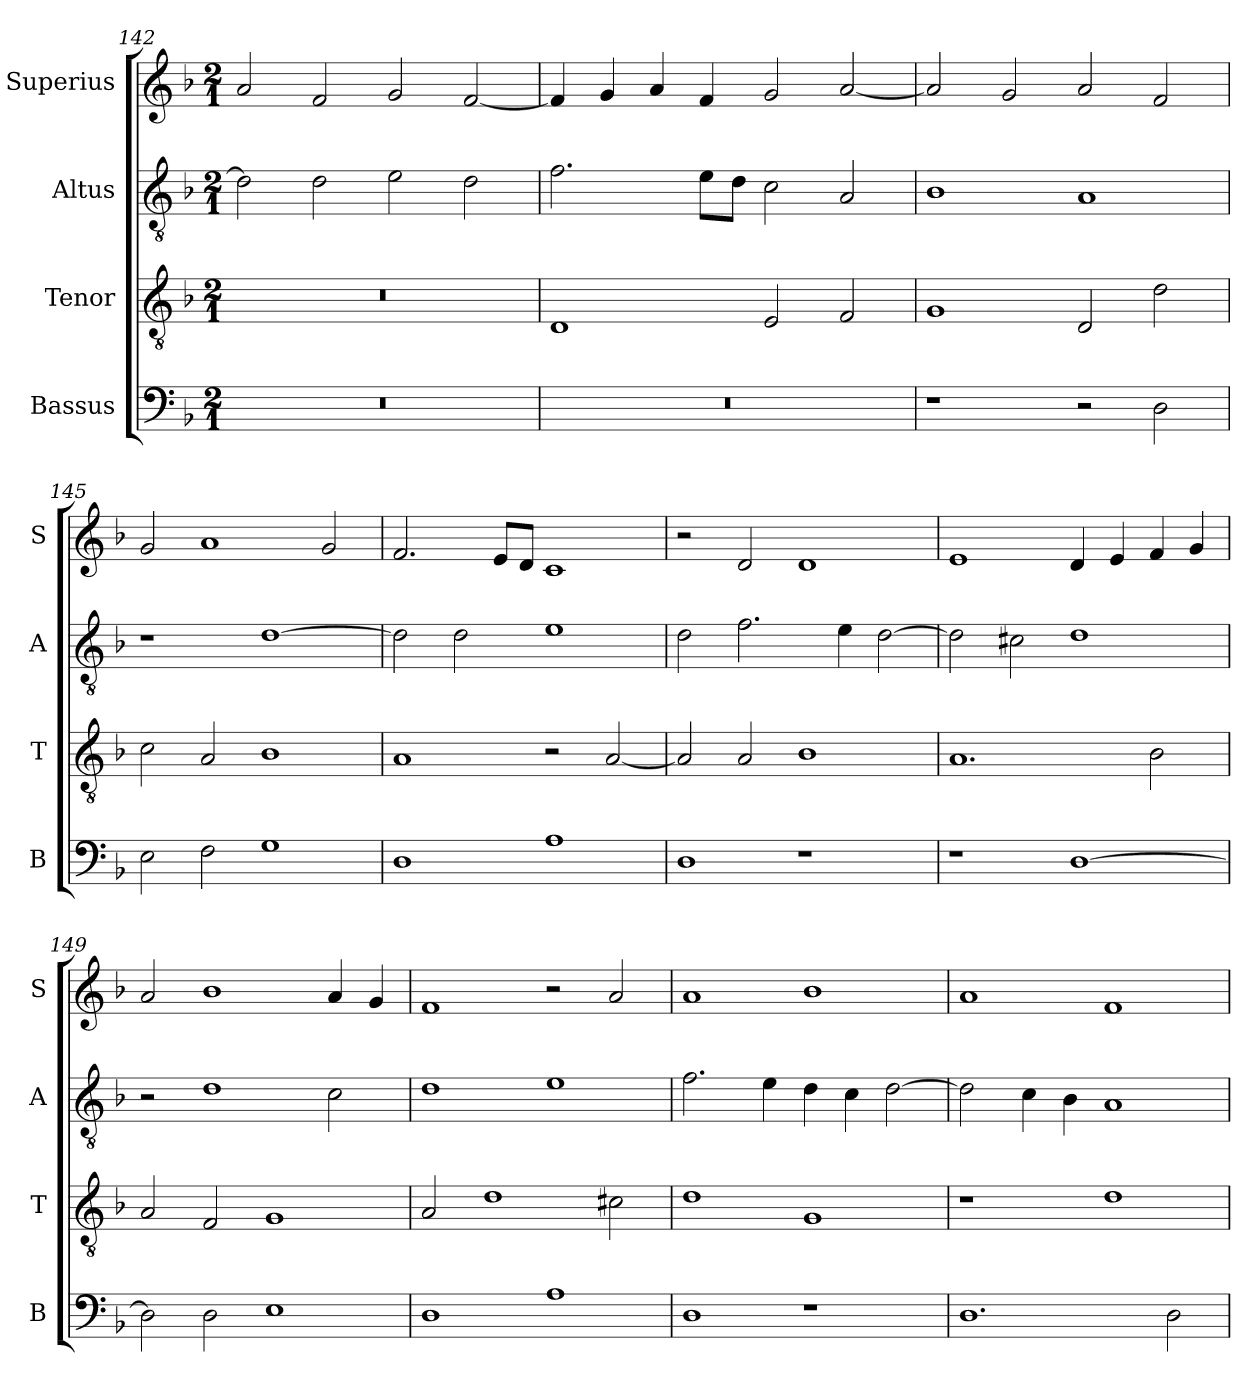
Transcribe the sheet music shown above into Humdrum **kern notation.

**kern	**kern	**kern	**kern
*part4	*part3	*part2	*part1
*staff4	*staff3	*staff2	*staff1
*I"Bassus	*I"Tenor	*I"Altus	*I"Superius
*I'B	*I'T	*I'A	*I'S
*clefF4	*clefGv2	*clefGv2	*clefG2
*k[b-]	*k[b-]	*k[b-]	*k[b-]
*F:	*F:	*F:	*F:
*M2/1	*M2/1	*M2/1	*M2/1
=142	=142	=142	=142
0r	0r	2d]	2a
.	.	2d	2f
.	.	2e	2g
.	.	2d	[2f
=143	=143	=143	=143
0r	1D	2.f	4f]
.	.	.	4g
.	.	.	4a
.	.	8eL	4f
.	.	8dJ	.
.	2E	2c	2g
.	2F	2A	[2a
=144	=144	=144	=144
1r	1G	1B-	2a]
.	.	.	2g
2r	2D	1A	2a
2D	2d	.	2f
=145	=145	=145	=145
2E	2c	1r	2g
2F	2A	.	1a
1G	1B-	[1d	.
.	.	.	2g
=146	=146	=146	=146
1D	1A	2d]	2.f
.	.	2d	.
.	.	.	8eL
.	.	.	8dJ
1A	2r	1e	1c
.	[2A	.	.
=147	=147	=147	=147
1D	2A]	2d	2r
.	2A	2.f	2d
1r	1B-	.	1d
.	.	4e	.
.	.	[2d	.
=148	=148	=148	=148
1r	1.A	2d]	1e
.	.	2c#X	.
[1D	.	1d	4d
.	.	.	4e
.	2B-	.	4f
.	.	.	4g
=149	=149	=149	=149
2D]	2A	2r	2a
2D	2F	1d	1b-
1E	1G	.	.
.	.	2c	4a
.	.	.	4g
=150	=150	=150	=150
1D	2A	1d	1f
.	1d	.	.
1A	.	1e	2r
.	2c#X	.	2a
=151	=151	=151	=151
1D	1d	2.f	1a
.	.	4e	.
1r	1G	4d	1b-
.	.	4c	.
.	.	[2d	.
=152	=152	=152	=152
1.D	1r	2d]	1a
.	.	4c	.
.	.	4B-	.
.	1d	1A	1f
2D	.	.	.
=	=	=	=
*-	*-	*-	*-
